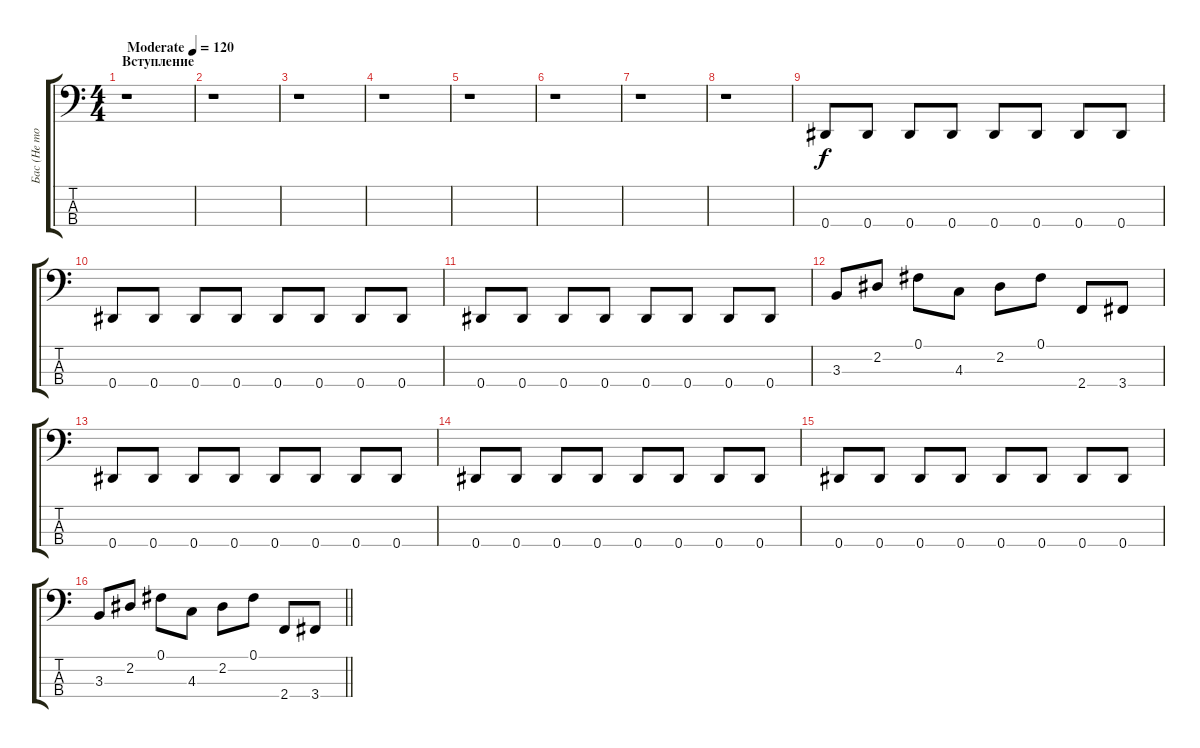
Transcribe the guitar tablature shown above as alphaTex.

\track ("Бас (Не точно)" "Бас (Не то") {instrument electricbassfinger}
\staff {score tabs}
\tuning (Gb2 Db2 Ab1 Eb1) {hide}
\ts (4 4)
\section ("" "Вступление")
\tempo (120 "Moderate")
\clef f4
\ks c
r.1{dy f instrument electricbassfinger} |
r.1 |
r.1 |
r.1 |
r.1 |
r.1 |
r.1 |
r.1 |
0.4.8 0.4.8 0.4.8 0.4.8 0.4.8 0.4.8 0.4.8 0.4.8 |
0.4.8 0.4.8 0.4.8 0.4.8 0.4.8 0.4.8 0.4.8 0.4.8 |
0.4.8 0.4.8 0.4.8 0.4.8 0.4.8 0.4.8 0.4.8 0.4.8 |
3.3.8 2.2.8 0.1.8 4.3.8 2.2.8 0.1.8 2.4.8 3.4.8 |
0.4.8 0.4.8 0.4.8 0.4.8 0.4.8 0.4.8 0.4.8 0.4.8 |
0.4.8 0.4.8 0.4.8 0.4.8 0.4.8 0.4.8 0.4.8 0.4.8 |
0.4.8 0.4.8 0.4.8 0.4.8 0.4.8 0.4.8 0.4.8 0.4.8 |
\barLineRight lightlight
3.3.8 2.2.8 0.1.8 4.3.8 2.2.8 0.1.8 2.4.8 3.4.8
